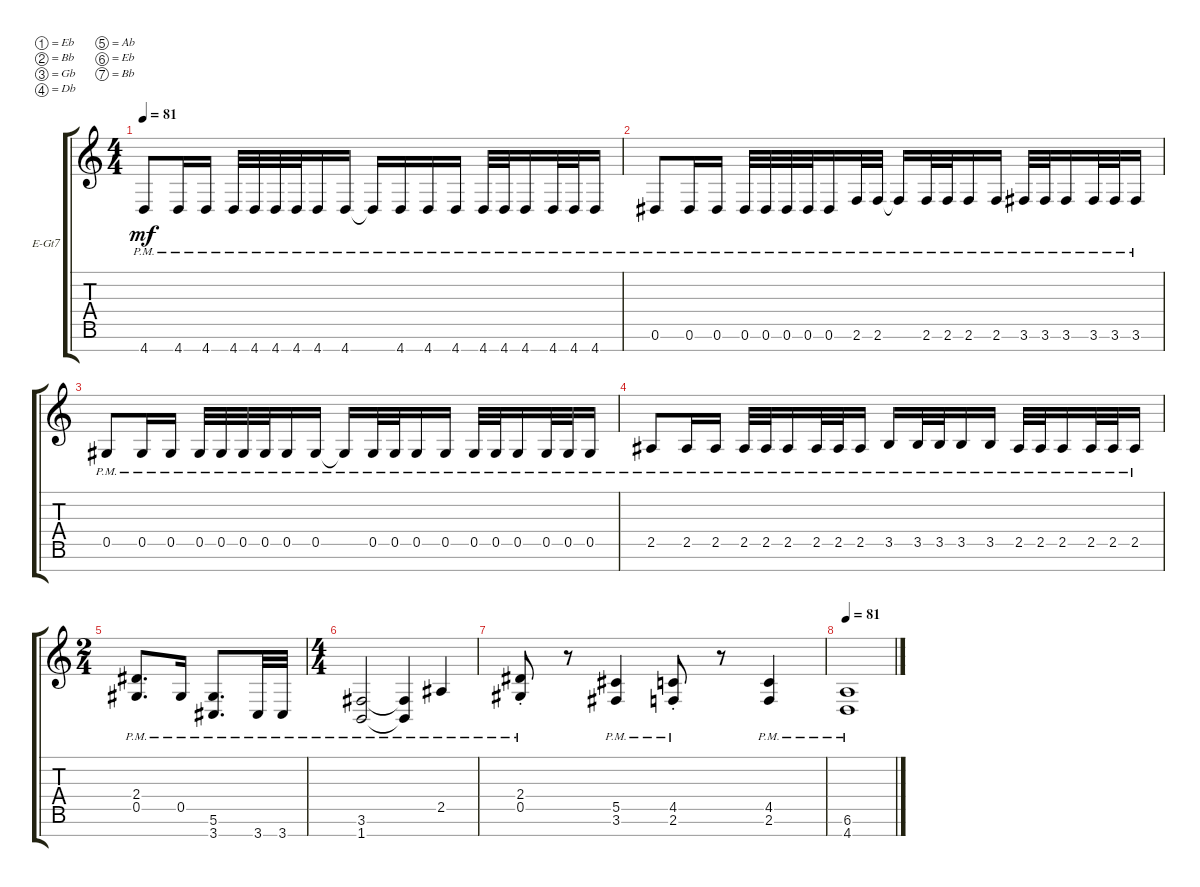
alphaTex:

\defaultSystemsLayout 4
\bracketExtendMode groupsimilarinstruments
\firstSystemTrackNameOrientation horizontal
\otherSystemsTrackNameOrientation horizontal
\track ("Electric Guitar" "E-Gt7") {multiBarRest instrument overdrivenguitar}
\staff {score tabs}
\tuning (Eb4 Bb3 Gb3 Db3 Ab2 Eb2 Bb1)
\ts (4 4)
\tempo 81
\clef g2
\ks c
4.7{pm}.8{dy mf} 4.7{pm}.16 4.7{pm}.16 4.7{pm}.32 4.7{pm}.32 4.7{pm}.32 4.7{pm}.32 4.7{pm}.16 4.7{pm}.16 4.7{pm t}.16 4.7{pm}.16 4.7{pm}.16 4.7{pm}.16 4.7{pm}.32 4.7{pm}.32 4.7{pm}.16 4.7{pm}.32 4.7{pm}.32 4.7{pm}.16 |
0.6{pm}.8 0.6{pm}.16 0.6{pm}.16 0.6{pm}.32 0.6{pm}.32 0.6{pm}.32 0.6{pm}.32 0.6{pm}.16 2.6{pm}.32 2.6{pm}.32 2.6{pm t}.16 2.6{pm}.32 2.6{pm}.32 2.6{pm}.16 2.6{pm}.16 3.6{pm}.32 3.6{pm}.32 3.6{pm}.16 3.6{pm}.32 3.6{pm}.32 3.6{pm}.16 |
0.5{pm}.8 0.5{pm}.16 0.5{pm}.16 0.5{pm}.32 0.5{pm}.32 0.5{pm}.32 0.5{pm}.32 0.5{pm}.16 0.5{pm}.16 0.5{pm t}.16 0.5{pm}.32 0.5{pm}.32 0.5{pm}.16 0.5{pm}.16 0.5{pm}.32 0.5{pm}.32 0.5{pm}.16 0.5{pm}.32 0.5{pm}.32 0.5{pm}.16 |
2.5{pm}.8 2.5{pm}.16 2.5{pm}.16 2.5{pm}.32 2.5{pm}.32 2.5{pm}.16 2.5{pm}.32 2.5{pm}.32 2.5{pm}.16 3.5{pm}.16 3.5{pm}.32 3.5{pm}.32 3.5{pm}.16 3.5{pm}.16 2.5{pm}.32 2.5{pm}.32 2.5{pm}.16 2.5{pm}.32 2.5{pm}.32 2.5{pm}.16 |
\ts (2 4)
(0.5{pm} 2.4{pm}).8{d} 0.5{pm}.16 (3.7{pm} 5.6{pm}).8{d} 3.7{pm}.32 3.7{pm}.32 |
\ts (4 4)
(1.7{pm} 3.6{pm}).2 (3.6{pm t} 1.7{pm t}).4 2.5{pm}.4 |
(0.5{pm st} 2.4{pm st}).8 r.8 (3.6{pm} 5.5{pm}).4 (2.6{pm st} 4.5{pm st}).8 r.8 (2.6{pm} 4.5{pm}).4 |
\tempo 81
(4.7{pm} 6.6{pm}).1
